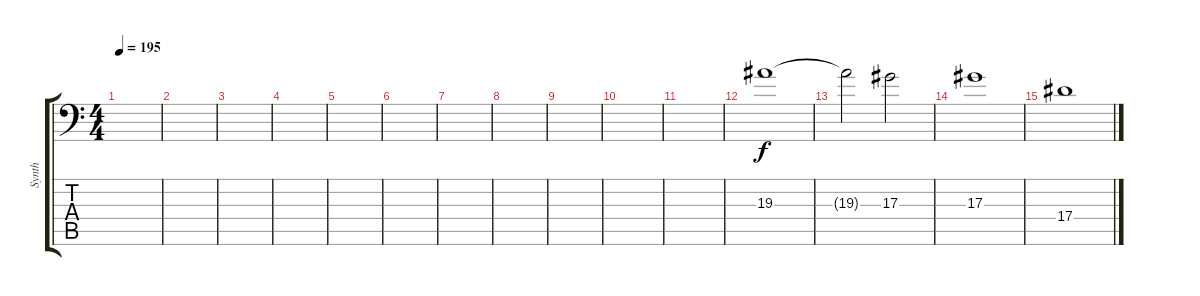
\track ("Synth" "Synth") {instrument pad7halo}
\staff {score tabs}
\tuning (C4 G3 Eb3 Bb2 F2 Bb1) {hide}
\ts (4 4)
\tempo 195
\clef f4
\ks c
|
|
|
|
|
|
|
|
|
|
|
19.3.1 |
19.3{t}.2 17.3.2 |
17.3.1 |
17.4.1
